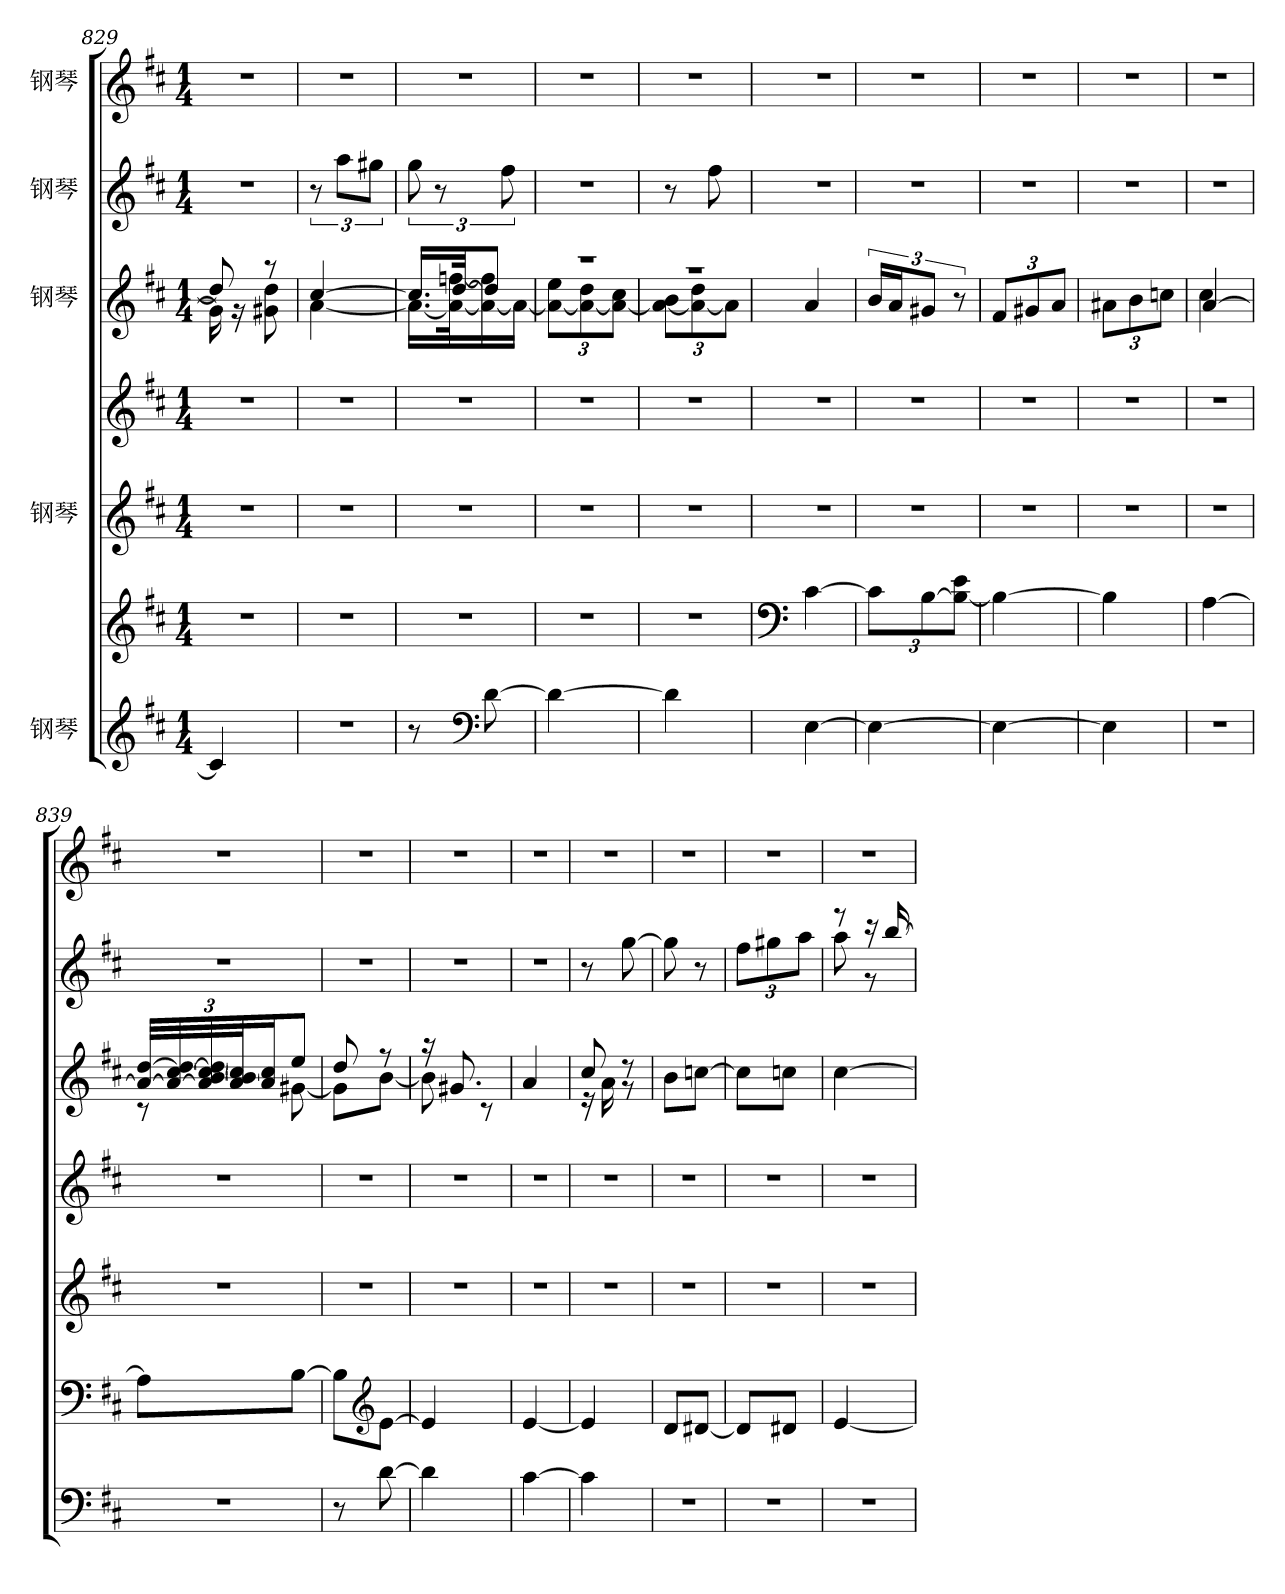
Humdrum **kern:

**kern	**kern	**kern	**kern	**kern	**kern	**kern
*part5	*part5	*part4	*part4	*part3	*part2	*part1
*staff7	*staff6	*staff5	*staff4	*staff3	*staff2	*staff1
*I"钢琴	*	*I"钢琴	*	*I"钢琴	*I"钢琴	*I"钢琴
*clefG2	*clefG2	*clefG2	*clefG2	*clefG2	*clefG2	*clefG2
*k[f#c#]	*k[f#c#]	*k[f#c#]	*k[f#c#]	*k[f#c#]	*k[f#c#]	*k[f#c#]
*M1/4	*M1/4	*M1/4	*M1/4	*M1/4	*M1/4	*M1/4
=829	=829	=829	=829	=829	=829	=829
*	*	*	*	*^	*	*
4c#/]	4r	4r	4r	8dd/]	16g#\]	4r	4r
.	.	.	.	.	16r	.	.
.	.	.	.	8r	8g#X\ 8dd\	.	.
=830	=830	=830	=830	=830	=830	=830	=830
4r	4r	4r	4r	[4cc#/	[4a\	12r	4r
.	.	.	.	.	.	12aa\L	.
.	.	.	.	.	.	12gg#X\J	.
=831	=831	=831	=831	=831	=831	=831	=831
8r	4r	4r	4r	16.cc#/LL]	16.a\LL_	12gg\	4r
.	.	.	.	.	.	12r	.
.	.	.	.	[32dd/JK	32a\_ [32ffn\K	.	.
*clefF4	*	*	*	*	*	*	*
[8d\	.	.	.	8dd/J]	16a\_ 16ff\]	.	.
.	.	.	.	.	.	12ff#\	.
.	.	.	.	.	16a\JJ_	.	.
=832	=832	=832	=832	=832	=832	=832	=832
*	*	*	*	*	*Xbrackettup	*	*
4d\_	4r	4r	4r	4r	12a\_ 12ee\L	4r	4r
.	.	.	.	.	12a\_ 12dd\	.	.
.	.	.	.	.	12a\_ 12cc#\J	.	.
=833	=833	=833	=833	=833	=833	=833	=833
4d\]	4r	4r	4r	4r	12a\_ 12b\L	8r	4r
.	.	.	.	.	12a\_ 12dd\	.	.
.	.	.	.	.	.	8ff#\	.
.	.	.	.	.	12a\J]	.	.
*	*	*	*	*v	*v	*	*
=834	=834	=834	=834	=834	=834	=834
*	*clefF4	*	*	*	*	*
[4E\	[4c#\	4r	4r	4a/	4r	4r
!!LO:PB:g=z
=835	=835	=835	=835	=835	=835	=835
*	*Xbrackettup	*	*	*brackettup	*	*
4E\_	12c#\L]	4r	4r	24b/LL	4r	4r
.	.	.	.	24a/J	.	.
.	[12B\	.	.	12g#X/J	.	.
.	12B\_ 12e\J	.	.	12r	.	.
=836	=836	=836	=836	=836	=836	=836
*	*	*	*	*Xbrackettup	*	*
4E\_	4B\_	4r	4r	12f#/L	4r	4r
.	.	.	.	12g#X/	.	.
.	.	.	.	12a/J	.	.
=837	=837	=837	=837	=837	=837	=837
4E\]	4B\]	4r	4r	12a#X\L	4r	4r
.	.	.	.	12b\	.	.
.	.	.	.	12ccn\J	.	.
=838	=838	=838	=838	=838	=838	=838
*	*	*	*	*^	*	*
4r	[4A\	4r	4r	[4a/	4cc#\	4r	4r
=839	=839	=839	=839	=839	=839	=839	=839
4r	8A\L]	4r	4r	48a/_ [48dd/LLL	8r	4r	4r
.	.	.	.	48a/_ [48cc#/ 48dd/_	.	.	.
.	.	.	.	48a/_ [48b/ 48cc#/_ 48dd/]	.	.	.
.	.	.	.	48a/_ 48b/] 48cc#/]J	.	.	.
.	.	.	.	24a/] 24cc#/J	.	.	.
.	[8B\J	.	.	8ee/J	[8g#X\	.	.
=840	=840	=840	=840	=840	=840	=840	=840
8r	8B\L]	4r	4r	8dd/	8g#\L]	4r	4r
*	*clefG2	*	*	*	*	*	*
[8d\	[8e\J	.	.	8r	[8b\J	.	.
=841	=841	=841	=841	=841	=841	=841	=841
4d\]	4e/]	4r	4r	16r	8b\]	4r	4r
.	.	.	.	8.g#X/	.	.	.
.	.	.	.	.	8r	.	.
*	*	*	*	*v	*v	*	*
=842	=842	=842	=842	=842	=842	=842
[4c#\	[4e/	4r	4r	4a/	4r	4r
!!LO:PB:g=z
=843	=843	=843	=843	=843	=843	=843
*	*	*	*	*^	*	*
4c#\]	4e/]	4r	4r	8cc#/	16r	8r	4r
.	.	.	.	.	16a\	.	.
.	.	.	.	8r	8r	[8gg\	.
*	*	*	*	*v	*v	*	*
=844	=844	=844	=844	=844	=844	=844
4r	8d/L	4r	4r	8b\L	8gg\]	4r
.	[8d#X/J	.	.	[8ccn\J	8r	.
=845	=845	=845	=845	=845	=845	=845
*	*	*	*	*	*Xbrackettup	*
4r	8d#/L]	4r	4r	8cc\L]	12ff#\L	4r
.	.	.	.	.	12gg#X\	.
.	8d#X/J	.	.	8ccn\J	.	.
.	.	.	.	.	12aa\J	.
=846	=846	=846	=846	=846	=846	=846
*	*	*	*	*	*^	*
4r	[4e/	4r	4r	[4cc#\	8r	8aa\	4r
.	.	.	.	.	16r	8r	.
.	.	.	.	.	[16bb/	.	.
*	*	*	*	*	*v	*v	*
=	=	=	=	=	=	=
*-	*-	*-	*-	*-	*-	*-
